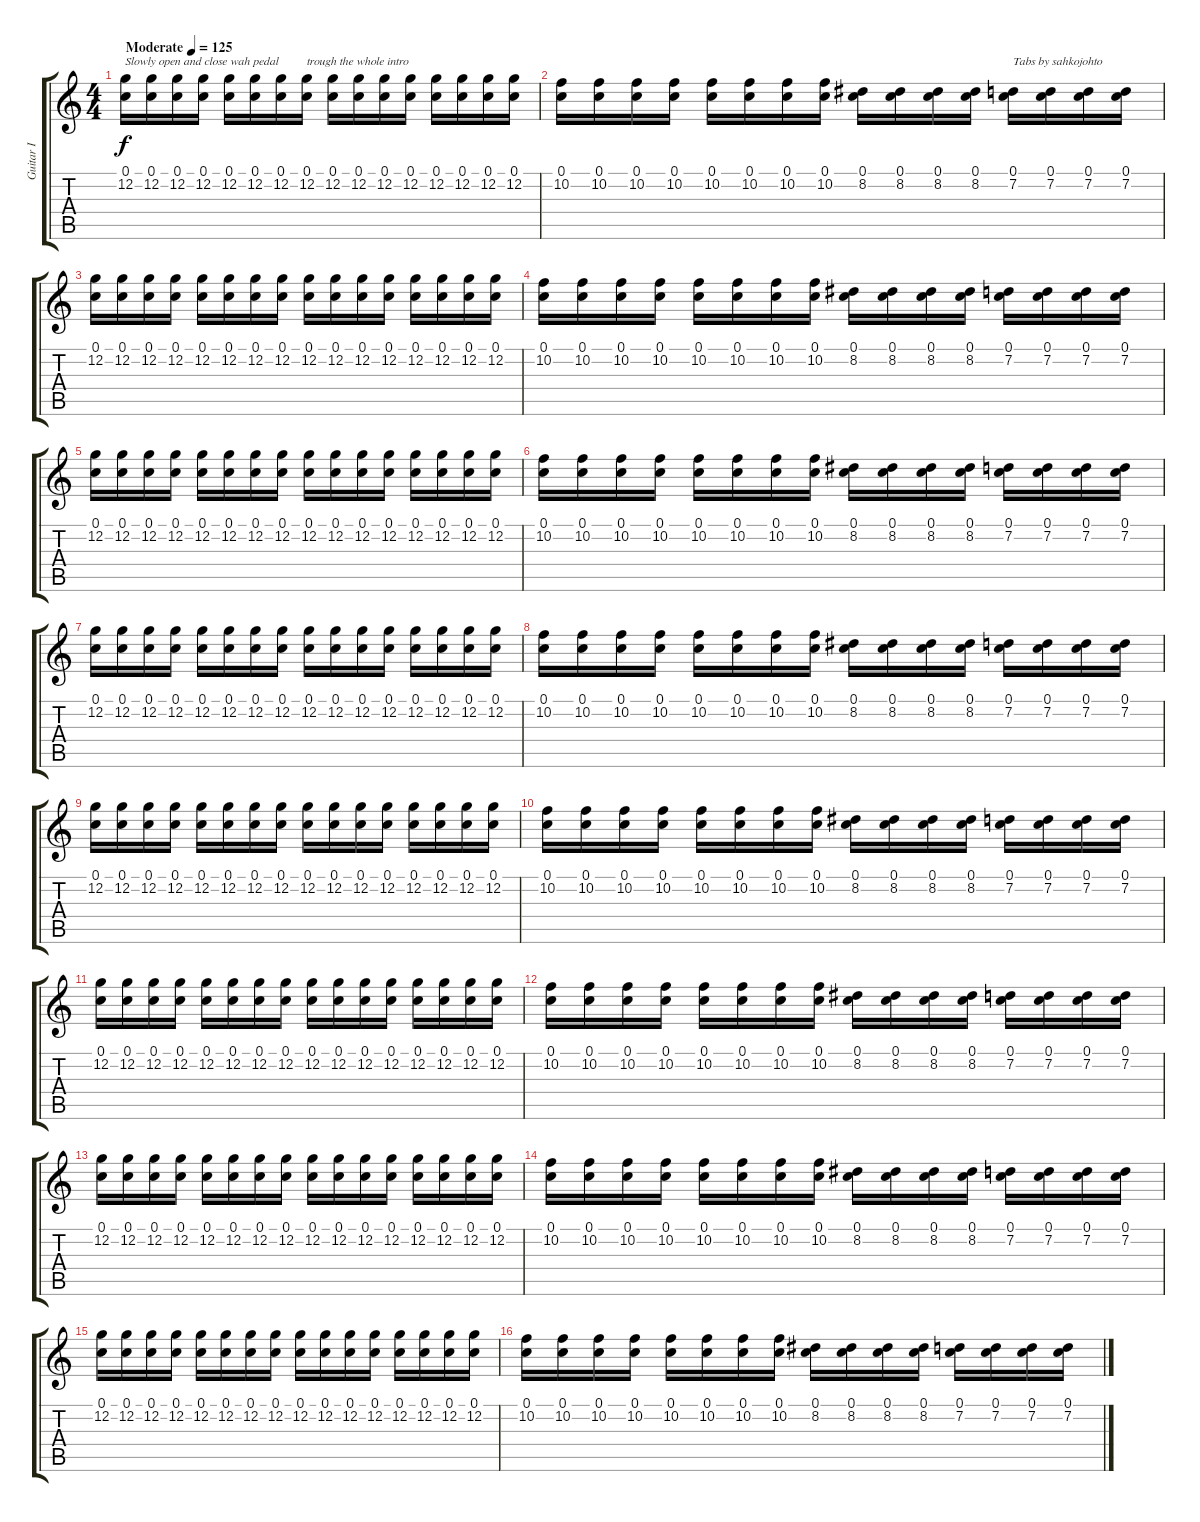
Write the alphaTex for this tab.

\track ("Guitar I" "Guitar I") {instrument distortionguitar}
\staff {score tabs}
\tuning (C4 G3 Eb3 Bb2 F2 C2) {hide}
\ts (4 4)
\tempo (125 "Moderate")
\clef g2
\ks c
(0.1 12.2).16{txt "Slowly open and close wah pedal" dy f instrument distortionguitar} (0.1 12.2).16 (0.1 12.2).16 (0.1 12.2).16 (0.1 12.2).16 (0.1 12.2).16 (0.1 12.2).16 (0.1 12.2).16{txt "trough the whole intro"} (0.1 12.2).16 (0.1 12.2).16 (0.1 12.2).16 (0.1 12.2).16 (0.1 12.2).16 (0.1 12.2).16 (0.1 12.2).16 (0.1 12.2).16 |
(0.1 10.2).16 (0.1 10.2).16 (0.1 10.2).16 (0.1 10.2).16 (0.1 10.2).16 (0.1 10.2).16 (0.1 10.2).16 (0.1 10.2).16 (0.1 8.2).16 (0.1 8.2).16 (0.1 8.2).16 (0.1 8.2).16 (0.1 7.2).16{txt "Tabs by sahkojohto"} (0.1 7.2).16 (0.1 7.2).16 (0.1 7.2).16 |
(0.1 12.2).16 (0.1 12.2).16 (0.1 12.2).16 (0.1 12.2).16 (0.1 12.2).16 (0.1 12.2).16 (0.1 12.2).16 (0.1 12.2).16 (0.1 12.2).16 (0.1 12.2).16 (0.1 12.2).16 (0.1 12.2).16 (0.1 12.2).16 (0.1 12.2).16 (0.1 12.2).16 (0.1 12.2).16 |
(0.1 10.2).16 (0.1 10.2).16 (0.1 10.2).16 (0.1 10.2).16 (0.1 10.2).16 (0.1 10.2).16 (0.1 10.2).16 (0.1 10.2).16 (0.1 8.2).16 (0.1 8.2).16 (0.1 8.2).16 (0.1 8.2).16 (0.1 7.2).16 (0.1 7.2).16 (0.1 7.2).16 (0.1 7.2).16 |
(0.1 12.2).16 (0.1 12.2).16 (0.1 12.2).16 (0.1 12.2).16 (0.1 12.2).16 (0.1 12.2).16 (0.1 12.2).16 (0.1 12.2).16 (0.1 12.2).16 (0.1 12.2).16 (0.1 12.2).16 (0.1 12.2).16 (0.1 12.2).16 (0.1 12.2).16 (0.1 12.2).16 (0.1 12.2).16 |
(0.1 10.2).16 (0.1 10.2).16 (0.1 10.2).16 (0.1 10.2).16 (0.1 10.2).16 (0.1 10.2).16 (0.1 10.2).16 (0.1 10.2).16 (0.1 8.2).16 (0.1 8.2).16 (0.1 8.2).16 (0.1 8.2).16 (0.1 7.2).16 (0.1 7.2).16 (0.1 7.2).16 (0.1 7.2).16 |
(0.1 12.2).16 (0.1 12.2).16 (0.1 12.2).16 (0.1 12.2).16 (0.1 12.2).16 (0.1 12.2).16 (0.1 12.2).16 (0.1 12.2).16 (0.1 12.2).16 (0.1 12.2).16 (0.1 12.2).16 (0.1 12.2).16 (0.1 12.2).16 (0.1 12.2).16 (0.1 12.2).16 (0.1 12.2).16 |
(0.1 10.2).16 (0.1 10.2).16 (0.1 10.2).16 (0.1 10.2).16 (0.1 10.2).16 (0.1 10.2).16 (0.1 10.2).16 (0.1 10.2).16 (0.1 8.2).16 (0.1 8.2).16 (0.1 8.2).16 (0.1 8.2).16 (0.1 7.2).16 (0.1 7.2).16 (0.1 7.2).16 (0.1 7.2).16 |
(0.1 12.2).16 (0.1 12.2).16 (0.1 12.2).16 (0.1 12.2).16 (0.1 12.2).16 (0.1 12.2).16 (0.1 12.2).16 (0.1 12.2).16 (0.1 12.2).16 (0.1 12.2).16 (0.1 12.2).16 (0.1 12.2).16 (0.1 12.2).16 (0.1 12.2).16 (0.1 12.2).16 (0.1 12.2).16 |
(0.1 10.2).16 (0.1 10.2).16 (0.1 10.2).16 (0.1 10.2).16 (0.1 10.2).16 (0.1 10.2).16 (0.1 10.2).16 (0.1 10.2).16 (0.1 8.2).16 (0.1 8.2).16 (0.1 8.2).16 (0.1 8.2).16 (0.1 7.2).16 (0.1 7.2).16 (0.1 7.2).16 (0.1 7.2).16 |
(0.1 12.2).16 (0.1 12.2).16 (0.1 12.2).16 (0.1 12.2).16 (0.1 12.2).16 (0.1 12.2).16 (0.1 12.2).16 (0.1 12.2).16 (0.1 12.2).16 (0.1 12.2).16 (0.1 12.2).16 (0.1 12.2).16 (0.1 12.2).16 (0.1 12.2).16 (0.1 12.2).16 (0.1 12.2).16 |
(0.1 10.2).16 (0.1 10.2).16 (0.1 10.2).16 (0.1 10.2).16 (0.1 10.2).16 (0.1 10.2).16 (0.1 10.2).16 (0.1 10.2).16 (0.1 8.2).16 (0.1 8.2).16 (0.1 8.2).16 (0.1 8.2).16 (0.1 7.2).16 (0.1 7.2).16 (0.1 7.2).16 (0.1 7.2).16 |
(0.1 12.2).16 (0.1 12.2).16 (0.1 12.2).16 (0.1 12.2).16 (0.1 12.2).16 (0.1 12.2).16 (0.1 12.2).16 (0.1 12.2).16 (0.1 12.2).16 (0.1 12.2).16 (0.1 12.2).16 (0.1 12.2).16 (0.1 12.2).16 (0.1 12.2).16 (0.1 12.2).16 (0.1 12.2).16 |
(0.1 10.2).16 (0.1 10.2).16 (0.1 10.2).16 (0.1 10.2).16 (0.1 10.2).16 (0.1 10.2).16 (0.1 10.2).16 (0.1 10.2).16 (0.1 8.2).16 (0.1 8.2).16 (0.1 8.2).16 (0.1 8.2).16 (0.1 7.2).16 (0.1 7.2).16 (0.1 7.2).16 (0.1 7.2).16 |
(0.1 12.2).16 (0.1 12.2).16 (0.1 12.2).16 (0.1 12.2).16 (0.1 12.2).16 (0.1 12.2).16 (0.1 12.2).16 (0.1 12.2).16 (0.1 12.2).16 (0.1 12.2).16 (0.1 12.2).16 (0.1 12.2).16 (0.1 12.2).16 (0.1 12.2).16 (0.1 12.2).16 (0.1 12.2).16 |
(0.1 10.2).16 (0.1 10.2).16 (0.1 10.2).16 (0.1 10.2).16 (0.1 10.2).16 (0.1 10.2).16 (0.1 10.2).16 (0.1 10.2).16 (0.1 8.2).16 (0.1 8.2).16 (0.1 8.2).16 (0.1 8.2).16 (0.1 7.2).16 (0.1 7.2).16 (0.1 7.2).16 (0.1 7.2).16
